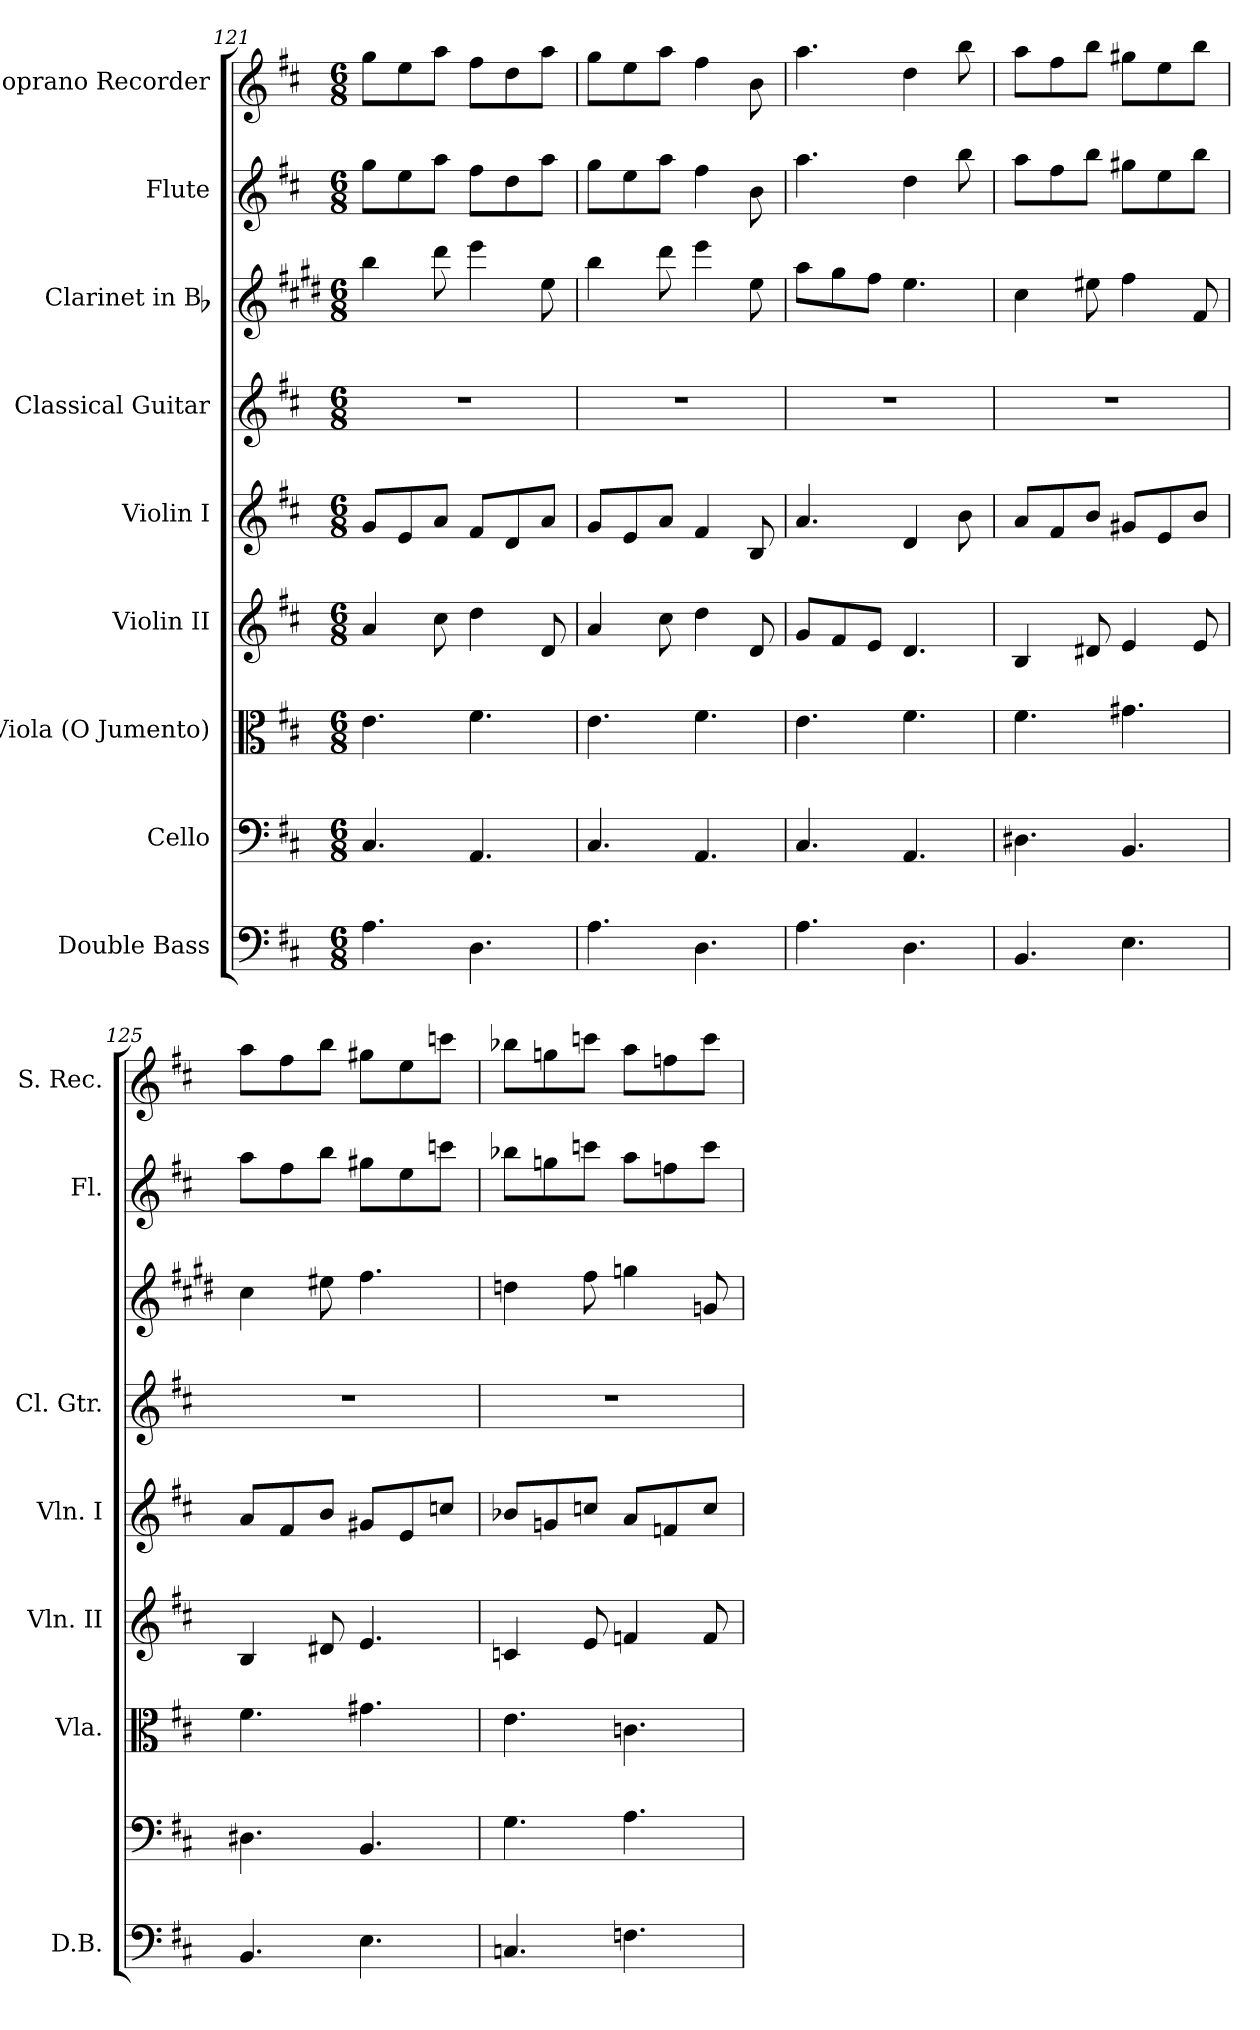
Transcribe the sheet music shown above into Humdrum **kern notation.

**kern	**kern	**kern	**kern	**kern	**kern	**kern	**kern	**kern
*part9	*part8	*part7	*part6	*part5	*part4	*part3	*part2	*part1
*staff9	*staff8	*staff7	*staff6	*staff5	*staff4	*staff3	*staff2	*staff1
*I"Double Bass	*I"Cello	*I"Viola (O Jumento)	*I"Violin II	*I"Violin I	*I"Classical Guitar	*I"Clarinet in Bb	*I"Flute	*I"Soprano Recorder
*I'D.B.	*	*I'Vla.	*I'Vln. II	*I'Vln. I	*I'Cl. Gtr.	*	*I'Fl.	*I'S. Rec.
*clefF4	*clefF4	*clefC3	*clefG2	*clefG2	*clefG2	*clefG2	*clefG2	*clefG2
*ITrd7c12	*	*	*	*	*ITrd7c12	*ITrd1c2	*	*ITrd-7c-12
*k[f#c#]	*k[f#c#]	*k[f#c#]	*k[f#c#]	*k[f#c#]	*k[f#c#]	*k[f#c#]	*k[f#c#]	*k[f#c#]
*D:	*D:	*D:	*D:	*D:	*D:	*D:	*D:	*D:
*M6/8	*M6/8	*M6/8	*M6/8	*M6/8	*M6/8	*M6/8	*M6/8	*M6/8
=121	=121	=121	=121	=121	=121	=121	=121	=121
4.AA\	4.C#/	4.e\	4a/	8g/L	2.r	4aa\	8gg\L	8ggg\L
.	.	.	.	8e/	.	.	8ee\	8eee\
.	.	.	8cc#\	8a/J	.	8ccc#\	8aa\J	8aaa\J
4.DD\	4.AA/	4.f#\	4dd\	8f#/L	.	4ddd\	8ff#\L	8fff#\L
.	.	.	.	8d/	.	.	8dd\	8ddd\
.	.	.	8d/	8a/J	.	8dd\	8aa\J	8aaa\J
=122	=122	=122	=122	=122	=122	=122	=122	=122
4.AA\	4.C#/	4.e\	4a/	8g/L	2.r	4aa\	8gg\L	8ggg\L
.	.	.	.	8e/	.	.	8ee\	8eee\
.	.	.	8cc#\	8a/J	.	8ccc#\	8aa\J	8aaa\J
4.DD\	4.AA/	4.f#\	4dd\	4f#/	.	4ddd\	4ff#\	4fff#\
.	.	.	8d/	8B/	.	8dd\	8b\	8bb\
=123	=123	=123	=123	=123	=123	=123	=123	=123
4.AA\	4.C#/	4.e\	8g/L	4.a/	2.r	8gg\L	4.aa\	4.aaa\
.	.	.	8f#/	.	.	8ff#\	.	.
.	.	.	8e/J	.	.	8ee\J	.	.
4.DD\	4.AA/	4.f#\	4.d/	4d/	.	4.dd\	4dd\	4ddd\
.	.	.	.	8b\	.	.	8bb\	8bbb\
=124	=124	=124	=124	=124	=124	=124	=124	=124
4.BBB/	4.D#X\	4.f#\	4B/	8a/L	2.r	4b\	8aa\L	8aaa\L
.	.	.	.	8f#/	.	.	8ff#\	8fff#\
.	.	.	8d#X/	8b/J	.	8dd#X\	8bb\J	8bbb\J
4.EE\	4.BB/	4.g#X\	4e/	8g#X/L	.	4ee\	8gg#X\L	8ggg#X\L
.	.	.	.	8e/	.	.	8ee\	8eee\
.	.	.	8e/	8b/J	.	8e/	8bb\J	8bbb\J
!!LO:PB:g=z
=125	=125	=125	=125	=125	=125	=125	=125	=125
4.BBB/	4.D#X\	4.f#\	4B/	8a/L	2.r	4b\	8aa\L	8aaa\L
.	.	.	.	8f#/	.	.	8ff#\	8fff#\
.	.	.	8d#X/	8b/J	.	8dd#X\	8bb\J	8bbb\J
4.EE\	4.BB/	4.g#X\	4.e/	8g#X/L	.	4.ee\	8gg#X\L	8ggg#X\L
.	.	.	.	8e/	.	.	8ee\	8eee\
.	.	.	.	8ccn/J	.	.	8cccn\J	8ccccn\J
=126	=126	=126	=126	=126	=126	=126	=126	=126
4.CCn/	4.G\	4.e\	4cn/	8b-X/L	2.r	4ccn\	8bb-X\L	8bbb-X\L
.	.	.	.	8gni/	.	.	8ggni\	8gggni\
.	.	.	8e/	8ccn/J	.	8ee\	8cccn\J	8ccccn\J
4.FFn\	4.A\	4.cn\	4fn/	8a/L	.	4ffn\	8aa\L	8aaa\L
.	.	.	.	8fn/	.	.	8ffn\	8fffn\
.	.	.	8f/	8cc/J	.	8fn/	8ccc\J	8cccc\J
=	=	=	=	=	=	=	=	=
*-	*-	*-	*-	*-	*-	*-	*-	*-
